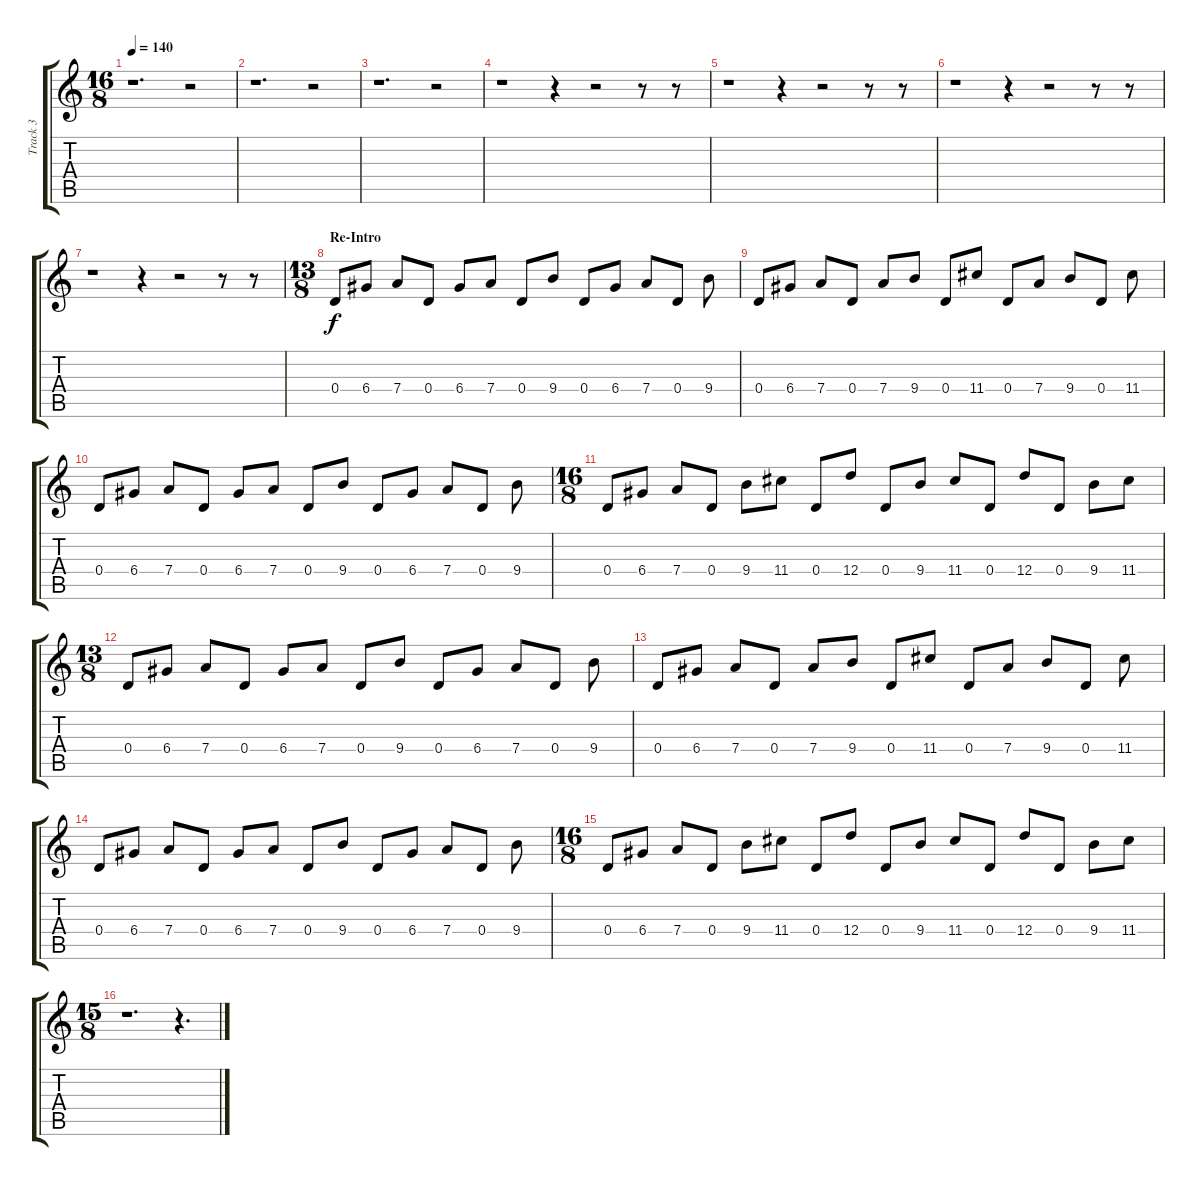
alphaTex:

\track ("Track 3" "Track 3") {instrument electricguitarclean}
\staff {score tabs}
\tuning (E4 B3 G3 D3 A2 E2) {hide}
\ts (16 8)
\tempo 140
\clef g2
\ks c
r.1{d dy f} r.2 |
r.1{d} r.2 |
r.1{d} r.2 |
r.1 r.4 r.2 r.8 r.8 |
r.1 r.4 r.2 r.8 r.8 |
r.1 r.4 r.2 r.8 r.8 |
r.1 r.4 r.2 r.8 r.8 |
\ts (13 8)
\section ("" "Re-Intro")
0.4.8 6.4.8 7.4.8 0.4.8 6.4.8 7.4.8 0.4.8 9.4.8 0.4.8 6.4.8 7.4.8 0.4.8 9.4.8 |
0.4.8 6.4.8 7.4.8 0.4.8 7.4.8 9.4.8 0.4.8 11.4.8 0.4.8 7.4.8 9.4.8 0.4.8 11.4.8 |
0.4.8 6.4.8 7.4.8 0.4.8 6.4.8 7.4.8 0.4.8 9.4.8 0.4.8 6.4.8 7.4.8 0.4.8 9.4.8 |
\ts (16 8)
0.4.8 6.4.8 7.4.8 0.4.8 9.4.8 11.4.8 0.4.8 12.4.8 0.4.8 9.4.8 11.4.8 0.4.8 12.4.8 0.4.8 9.4.8 11.4.8 |
\ts (13 8)
0.4.8 6.4.8 7.4.8 0.4.8 6.4.8 7.4.8 0.4.8 9.4.8 0.4.8 6.4.8 7.4.8 0.4.8 9.4.8 |
0.4.8 6.4.8 7.4.8 0.4.8 7.4.8 9.4.8 0.4.8 11.4.8 0.4.8 7.4.8 9.4.8 0.4.8 11.4.8 |
0.4.8 6.4.8 7.4.8 0.4.8 6.4.8 7.4.8 0.4.8 9.4.8 0.4.8 6.4.8 7.4.8 0.4.8 9.4.8 |
\ts (16 8)
0.4.8 6.4.8 7.4.8 0.4.8 9.4.8 11.4.8 0.4.8 12.4.8 0.4.8 9.4.8 11.4.8 0.4.8 12.4.8 0.4.8 9.4.8 11.4.8 |
\ts (15 8)
r.1{d} r.4{d}
